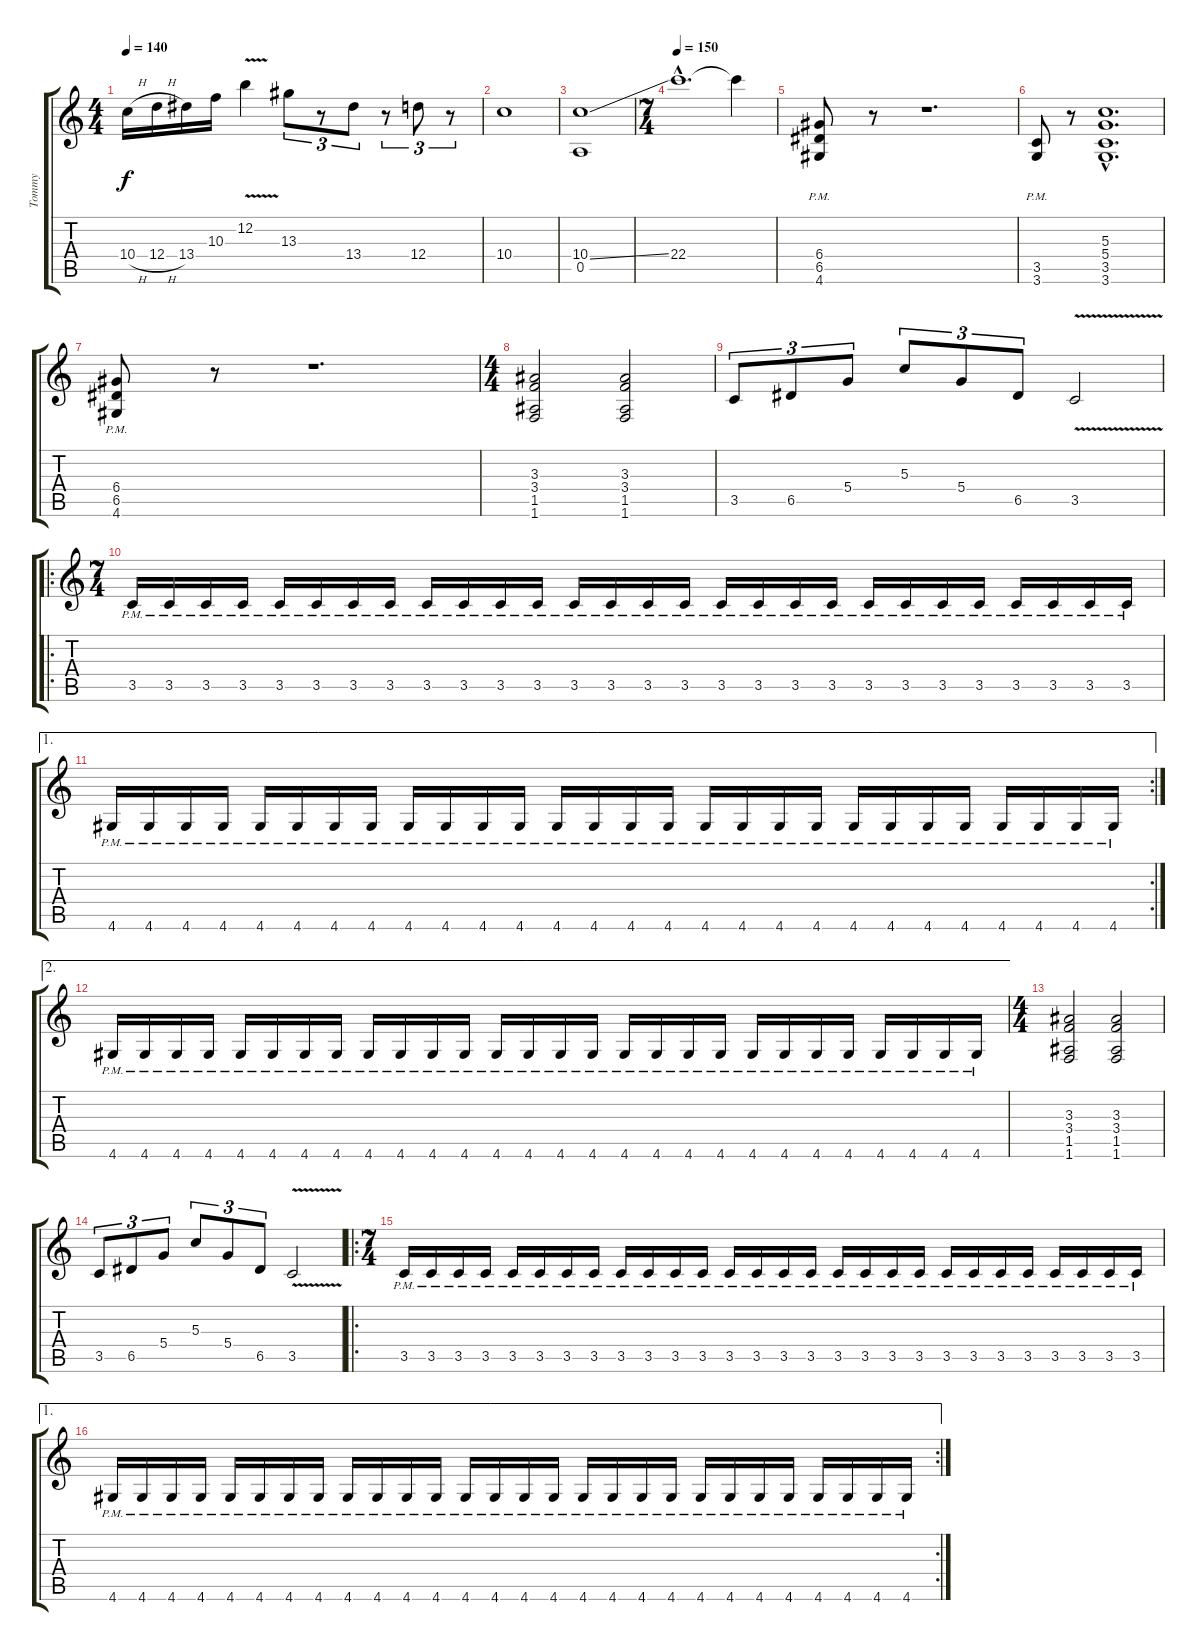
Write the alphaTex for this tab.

\track ("Tommy" "Tommy") {instrument distortionguitar}
\staff {score tabs}
\tuning (E4 B3 G3 D3 A2 E2) {hide}
\ts (4 4)
\tempo 140
\clef g2
\ks c
10.4{h}.16{dy f} 12.4{h}.16 13.4.16 10.3.16 12.2{v}.4 13.3.8{tu (3 2)} r.8{tu (3 2)} 13.4.8{tu (3 2)} r.8{tu (3 2)} 12.4.8{tu (3 2)} r.8{tu (3 2)} |
10.4.1 |
(10.4{ss} 0.5).1 |
\ts (7 4)
\tempo 150
22.4{hac}.1{d} 22.4{t}.4 |
(6.4{pm} 6.5{pm} 4.6{pm}).8 r.8 r.1{d} |
(3.5{pm} 3.6{pm}).8 r.8 (5.3{hac} 5.4{hac} 3.5{hac} 3.6{hac}).1{d} |
(6.4{pm} 6.5{pm} 4.6{pm}).8 r.8 r.1{d} |
\ts (4 4)
(3.3 3.4 1.5 1.6).2 (3.3 3.4 1.5 1.6).2 |
3.5.8{tu (3 2)} 6.5.8{tu (3 2)} 5.4.8{tu (3 2)} 5.3.8{tu (3 2)} 5.4.8{tu (3 2)} 6.5.8{tu (3 2)} 3.5{v}.2 |
\ro
\ts (7 4)
3.5{pm}.16 3.5{pm}.16 3.5{pm}.16 3.5{pm}.16 3.5{pm}.16 3.5{pm}.16 3.5{pm}.16 3.5{pm}.16 3.5{pm}.16 3.5{pm}.16 3.5{pm}.16 3.5{pm}.16 3.5{pm}.16 3.5{pm}.16 3.5{pm}.16 3.5{pm}.16 3.5{pm}.16 3.5{pm}.16 3.5{pm}.16 3.5{pm}.16 3.5{pm}.16 3.5{pm}.16 3.5{pm}.16 3.5{pm}.16 3.5{pm}.16 3.5{pm}.16 3.5{pm}.16 3.5{pm}.16 |
\ae 1
\rc 2
4.6{pm}.16 4.6{pm}.16 4.6{pm}.16 4.6{pm}.16 4.6{pm}.16 4.6{pm}.16 4.6{pm}.16 4.6{pm}.16 4.6{pm}.16 4.6{pm}.16 4.6{pm}.16 4.6{pm}.16 4.6{pm}.16 4.6{pm}.16 4.6{pm}.16 4.6{pm}.16 4.6{pm}.16 4.6{pm}.16 4.6{pm}.16 4.6{pm}.16 4.6{pm}.16 4.6{pm}.16 4.6{pm}.16 4.6{pm}.16 4.6{pm}.16 4.6{pm}.16 4.6{pm}.16 4.6{pm}.16 |
\ae 2
4.6{pm}.16 4.6{pm}.16 4.6{pm}.16 4.6{pm}.16 4.6{pm}.16 4.6{pm}.16 4.6{pm}.16 4.6{pm}.16 4.6{pm}.16 4.6{pm}.16 4.6{pm}.16 4.6{pm}.16 4.6{pm}.16 4.6{pm}.16 4.6{pm}.16 4.6{pm}.16 4.6{pm}.16 4.6{pm}.16 4.6{pm}.16 4.6{pm}.16 4.6{pm}.16 4.6{pm}.16 4.6{pm}.16 4.6{pm}.16 4.6{pm}.16 4.6{pm}.16 4.6{pm}.16 4.6{pm}.16 |
\ts (4 4)
(3.3 3.4 1.5 1.6).2 (3.3 3.4 1.5 1.6).2 |
3.5.8{tu (3 2)} 6.5.8{tu (3 2)} 5.4.8{tu (3 2)} 5.3.8{tu (3 2)} 5.4.8{tu (3 2)} 6.5.8{tu (3 2)} 3.5{v}.2 |
\ro
\ts (7 4)
3.5{pm}.16 3.5{pm}.16 3.5{pm}.16 3.5{pm}.16 3.5{pm}.16 3.5{pm}.16 3.5{pm}.16 3.5{pm}.16 3.5{pm}.16 3.5{pm}.16 3.5{pm}.16 3.5{pm}.16 3.5{pm}.16 3.5{pm}.16 3.5{pm}.16 3.5{pm}.16 3.5{pm}.16 3.5{pm}.16 3.5{pm}.16 3.5{pm}.16 3.5{pm}.16 3.5{pm}.16 3.5{pm}.16 3.5{pm}.16 3.5{pm}.16 3.5{pm}.16 3.5{pm}.16 3.5{pm}.16 |
\ae 1
\rc 2
4.6{pm}.16 4.6{pm}.16 4.6{pm}.16 4.6{pm}.16 4.6{pm}.16 4.6{pm}.16 4.6{pm}.16 4.6{pm}.16 4.6{pm}.16 4.6{pm}.16 4.6{pm}.16 4.6{pm}.16 4.6{pm}.16 4.6{pm}.16 4.6{pm}.16 4.6{pm}.16 4.6{pm}.16 4.6{pm}.16 4.6{pm}.16 4.6{pm}.16 4.6{pm}.16 4.6{pm}.16 4.6{pm}.16 4.6{pm}.16 4.6{pm}.16 4.6{pm}.16 4.6{pm}.16 4.6{pm}.16
